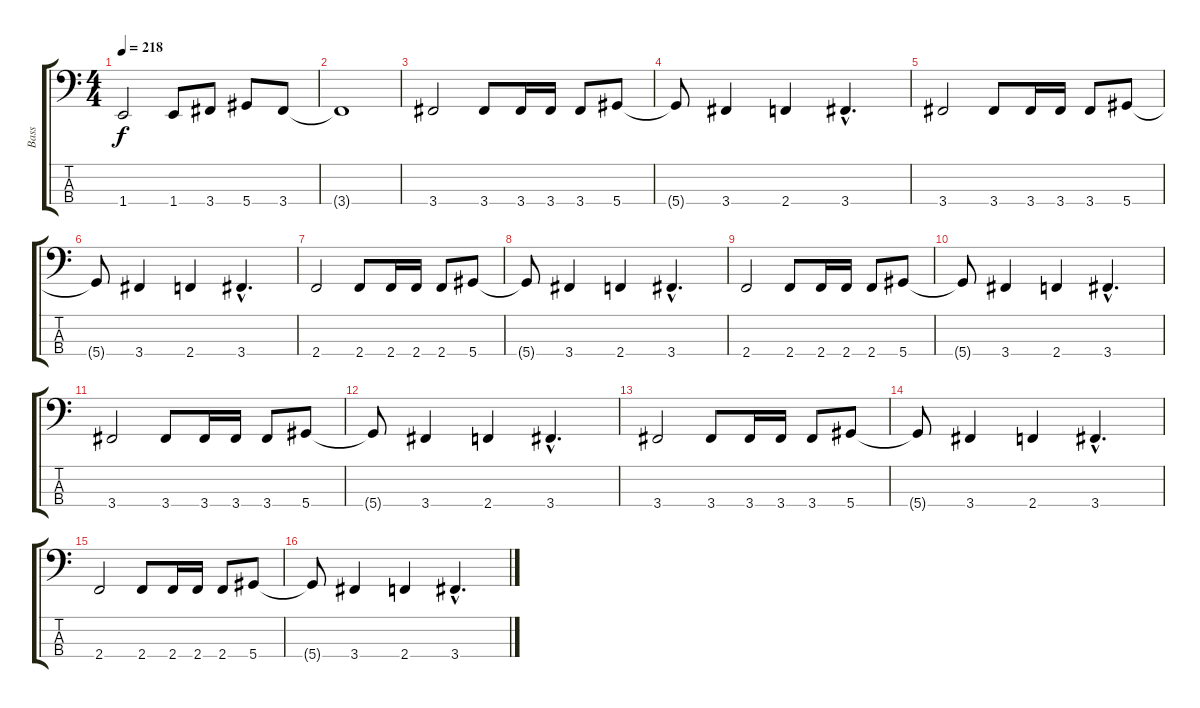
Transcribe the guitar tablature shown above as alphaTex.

\track ("Bass" "Bass") {instrument electricbasspick}
\staff {score tabs}
\tuning (Gb2 Db2 Ab1 Eb1) {hide}
\ts (4 4)
\tempo 218
\clef f4
\ks c
1.4.2{dy f} 1.4.8 3.4.8 5.4.8 3.4.8 |
3.4{t}.1 |
3.4.2 3.4.8 3.4.16 3.4.16 3.4.8 5.4.8 |
5.4{t}.8 3.4.4 2.4.4 3.4{hac}.4{d} |
3.4.2 3.4.8 3.4.16 3.4.16 3.4.8 5.4.8 |
5.4{t}.8 3.4.4 2.4.4 3.4{hac}.4{d} |
2.4.2 2.4.8 2.4.16 2.4.16 2.4.8 5.4.8 |
5.4{t}.8 3.4.4 2.4.4 3.4{hac}.4{d} |
2.4.2 2.4.8 2.4.16 2.4.16 2.4.8 5.4.8 |
5.4{t}.8 3.4.4 2.4.4 3.4{hac}.4{d} |
3.4.2 3.4.8 3.4.16 3.4.16 3.4.8 5.4.8 |
5.4{t}.8 3.4.4 2.4.4 3.4{hac}.4{d} |
3.4.2 3.4.8 3.4.16 3.4.16 3.4.8 5.4.8 |
5.4{t}.8 3.4.4 2.4.4 3.4{hac}.4{d} |
2.4.2 2.4.8 2.4.16 2.4.16 2.4.8 5.4.8 |
5.4{t}.8 3.4.4 2.4.4 3.4{hac}.4{d}
